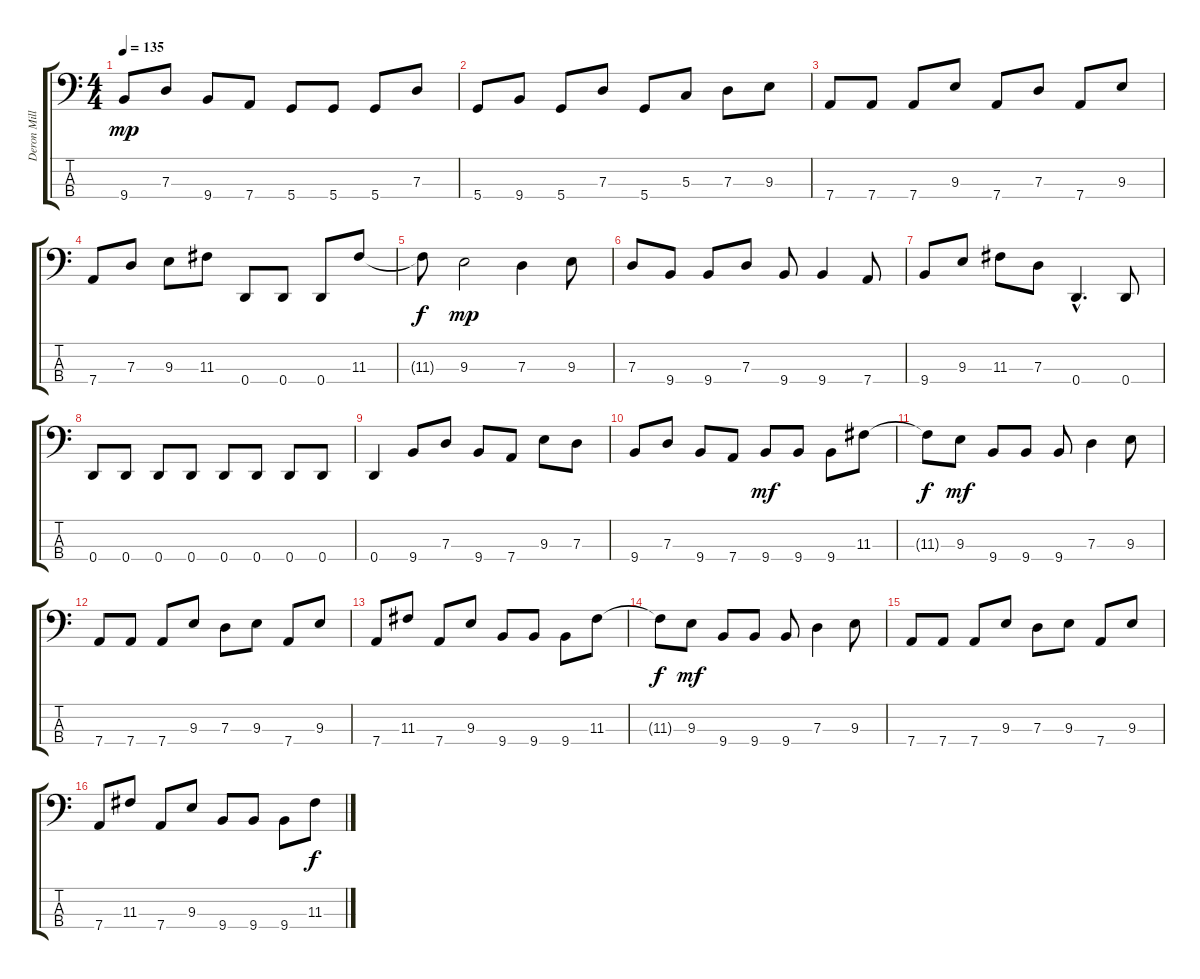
\track ("Deron Miller (Octave)" "Deron Mill") {instrument distortionguitar}
\staff {score tabs}
\tuning (F2 C2 G1 D1) {hide}
\ts (4 4)
\tempo 135
\clef f4
\ks c
9.4.8{dy mp} 7.3.8 9.4.8 7.4.8 5.4.8 5.4.8 5.4.8 7.3.8 |
5.4.8 9.4.8 5.4.8 7.3.8 5.4.8 5.3.8 7.3.8 9.3.8 |
7.4.8 7.4.8 7.4.8 9.3.8 7.4.8 7.3.8 7.4.8 9.3.8 |
7.4.8 7.3.8 9.3.8 11.3.8 0.4.8 0.4.8 0.4.8 11.3.8 |
11.3{t}.8{dy f} 9.3.2{dy mp} 7.3.4 9.3.8 |
7.3.8 9.4.8 9.4.8 7.3.8 9.4.8 9.4.4 7.4.8 |
9.4.8 9.3.8 11.3.8 7.3.8 0.4{hac}.4{d} 0.4.8 |
0.4.8 0.4.8 0.4.8 0.4.8 0.4.8 0.4.8 0.4.8 0.4.8 |
0.4.4 9.4.8 7.3.8 9.4.8 7.4.8 9.3.8 7.3.8 |
9.4.8 7.3.8 9.4.8 7.4.8 9.4.8{dy mf} 9.4.8 9.4.8 11.3.8 |
11.3{t}.8{dy f} 9.3.8{dy mf} 9.4.8 9.4.8 9.4.8 7.3.4 9.3.8 |
7.4.8 7.4.8 7.4.8 9.3.8 7.3.8 9.3.8 7.4.8 9.3.8 |
7.4.8 11.3.8 7.4.8 9.3.8 9.4.8 9.4.8 9.4.8 11.3.8 |
11.3{t}.8{dy f} 9.3.8{dy mf} 9.4.8 9.4.8 9.4.8 7.3.4 9.3.8 |
7.4.8 7.4.8 7.4.8 9.3.8 7.3.8 9.3.8 7.4.8 9.3.8 |
7.4.8 11.3.8 7.4.8 9.3.8 9.4.8 9.4.8 9.4.8 11.3.8{dy f}
